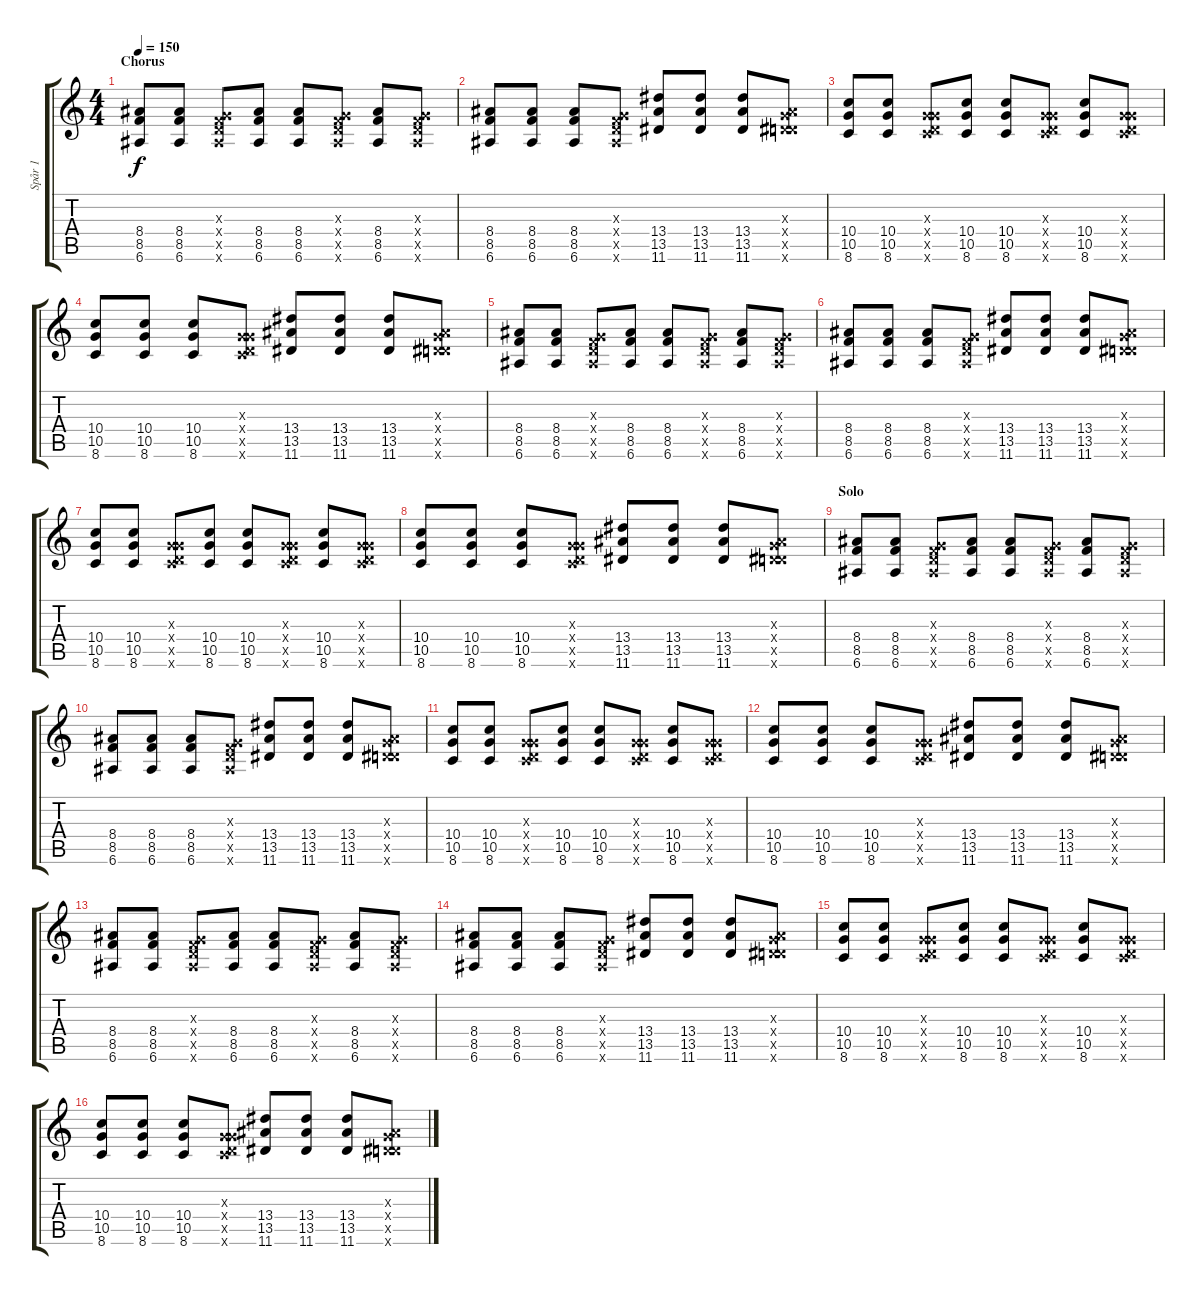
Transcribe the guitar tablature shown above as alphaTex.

\track ("Spår 1" "Spår 1") {instrument overdrivenguitar}
\staff {score tabs}
\tuning (E4 B3 G3 D3 A2 E2) {hide}
\ts (4 4)
\section ("" "Chorus")
\tempo 150
\clef g2
\ks c
(8.4 8.5 6.6).8{dy f} (8.4 8.5 6.6).8 (0.3{x} 0.4{x} 8.5{x} 6.6{x}).8 (8.4 8.5 6.6).8 (8.4 8.5 6.6).8 (0.3{x} 0.4{x} 8.5{x} 6.6{x}).8 (8.4 8.5 6.6).8 (0.3{x} 0.4{x} 8.5{x} 6.6{x}).8 |
(8.4 8.5 6.6).8 (8.4 8.5 6.6).8 (8.4 8.5 6.6).8 (0.3{x} 0.4{x} 8.5{x} 6.6{x}).8 (13.4 13.5 11.6).8 (13.4 13.5 11.6).8 (13.4 13.5 11.6).8 (0.3{x} 0.4{x} 13.5{x} 11.6{x}).8 |
(10.4 10.5 8.6).8 (10.4 10.5 8.6).8 (0.3{x} 0.4{x} 10.5{x} 8.6{x}).8 (10.4 10.5 8.6).8 (10.4 10.5 8.6).8 (0.3{x} 0.4{x} 10.5{x} 8.6{x}).8 (10.4 10.5 8.6).8 (0.3{x} 0.4{x} 10.5{x} 8.6{x}).8 |
(10.4 10.5 8.6).8 (10.4 10.5 8.6).8 (10.4 10.5 8.6).8 (0.3{x} 0.4{x} 10.5{x} 8.6{x}).8 (13.4 13.5 11.6).8 (13.4 13.5 11.6).8 (13.4 13.5 11.6).8 (0.3{x} 0.4{x} 13.5{x} 11.6{x}).8 |
(8.4 8.5 6.6).8 (8.4 8.5 6.6).8 (0.3{x} 0.4{x} 8.5{x} 6.6{x}).8 (8.4 8.5 6.6).8 (8.4 8.5 6.6).8 (0.3{x} 0.4{x} 8.5{x} 6.6{x}).8 (8.4 8.5 6.6).8 (0.3{x} 0.4{x} 8.5{x} 6.6{x}).8 |
(8.4 8.5 6.6).8 (8.4 8.5 6.6).8 (8.4 8.5 6.6).8 (0.3{x} 0.4{x} 8.5{x} 6.6{x}).8 (13.4 13.5 11.6).8 (13.4 13.5 11.6).8 (13.4 13.5 11.6).8 (0.3{x} 0.4{x} 13.5{x} 11.6{x}).8 |
(10.4 10.5 8.6).8 (10.4 10.5 8.6).8 (0.3{x} 0.4{x} 10.5{x} 8.6{x}).8 (10.4 10.5 8.6).8 (10.4 10.5 8.6).8 (0.3{x} 0.4{x} 10.5{x} 8.6{x}).8 (10.4 10.5 8.6).8 (0.3{x} 0.4{x} 10.5{x} 8.6{x}).8 |
(10.4 10.5 8.6).8 (10.4 10.5 8.6).8 (10.4 10.5 8.6).8 (0.3{x} 0.4{x} 10.5{x} 8.6{x}).8 (13.4 13.5 11.6).8 (13.4 13.5 11.6).8 (13.4 13.5 11.6).8 (0.3{x} 0.4{x} 13.5{x} 11.6{x}).8 |
\section ("" "Solo")
(8.4 8.5 6.6).8 (8.4 8.5 6.6).8 (0.3{x} 0.4{x} 8.5{x} 6.6{x}).8 (8.4 8.5 6.6).8 (8.4 8.5 6.6).8 (0.3{x} 0.4{x} 8.5{x} 6.6{x}).8 (8.4 8.5 6.6).8 (0.3{x} 0.4{x} 8.5{x} 6.6{x}).8 |
(8.4 8.5 6.6).8 (8.4 8.5 6.6).8 (8.4 8.5 6.6).8 (0.3{x} 0.4{x} 8.5{x} 6.6{x}).8 (13.4 13.5 11.6).8 (13.4 13.5 11.6).8 (13.4 13.5 11.6).8 (0.3{x} 0.4{x} 13.5{x} 11.6{x}).8 |
(10.4 10.5 8.6).8 (10.4 10.5 8.6).8 (0.3{x} 0.4{x} 10.5{x} 8.6{x}).8 (10.4 10.5 8.6).8 (10.4 10.5 8.6).8 (0.3{x} 0.4{x} 10.5{x} 8.6{x}).8 (10.4 10.5 8.6).8 (0.3{x} 0.4{x} 10.5{x} 8.6{x}).8 |
(10.4 10.5 8.6).8 (10.4 10.5 8.6).8 (10.4 10.5 8.6).8 (0.3{x} 0.4{x} 10.5{x} 8.6{x}).8 (13.4 13.5 11.6).8 (13.4 13.5 11.6).8 (13.4 13.5 11.6).8 (0.3{x} 0.4{x} 13.5{x} 11.6{x}).8 |
(8.4 8.5 6.6).8 (8.4 8.5 6.6).8 (0.3{x} 0.4{x} 8.5{x} 6.6{x}).8 (8.4 8.5 6.6).8 (8.4 8.5 6.6).8 (0.3{x} 0.4{x} 8.5{x} 6.6{x}).8 (8.4 8.5 6.6).8 (0.3{x} 0.4{x} 8.5{x} 6.6{x}).8 |
(8.4 8.5 6.6).8 (8.4 8.5 6.6).8 (8.4 8.5 6.6).8 (0.3{x} 0.4{x} 8.5{x} 6.6{x}).8 (13.4 13.5 11.6).8 (13.4 13.5 11.6).8 (13.4 13.5 11.6).8 (0.3{x} 0.4{x} 13.5{x} 11.6{x}).8 |
(10.4 10.5 8.6).8 (10.4 10.5 8.6).8 (0.3{x} 0.4{x} 10.5{x} 8.6{x}).8 (10.4 10.5 8.6).8 (10.4 10.5 8.6).8 (0.3{x} 0.4{x} 10.5{x} 8.6{x}).8 (10.4 10.5 8.6).8 (0.3{x} 0.4{x} 10.5{x} 8.6{x}).8 |
(10.4 10.5 8.6).8 (10.4 10.5 8.6).8 (10.4 10.5 8.6).8 (0.3{x} 0.4{x} 10.5{x} 8.6{x}).8 (13.4 13.5 11.6).8 (13.4 13.5 11.6).8 (13.4 13.5 11.6).8 (0.3{x} 0.4{x} 13.5{x} 11.6{x}).8
